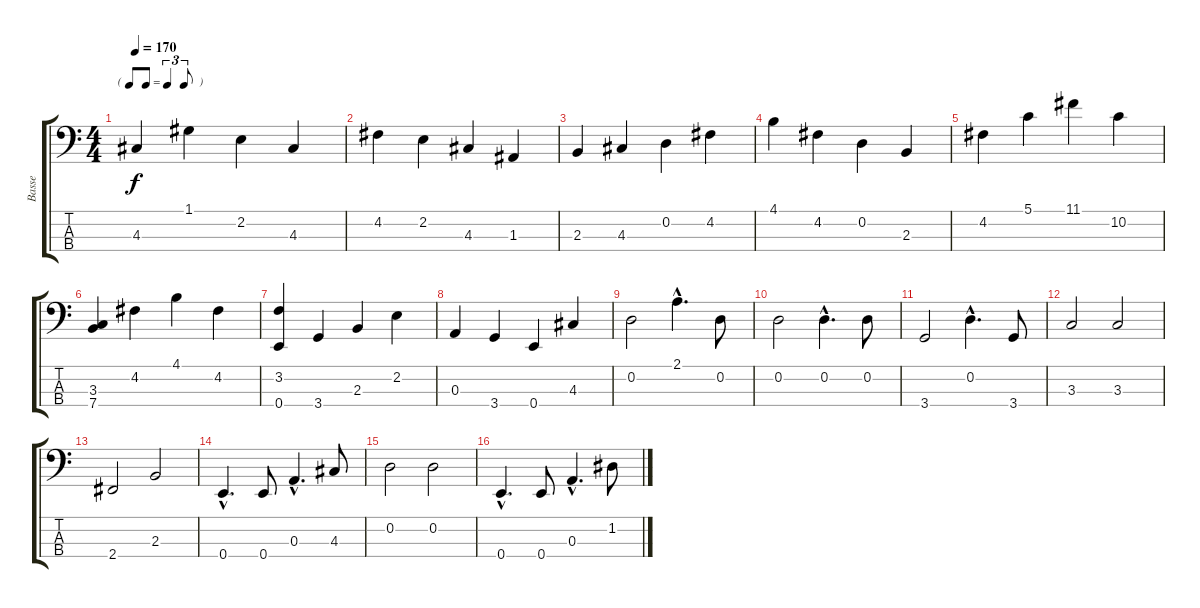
\track ("Basse" "Basse") {instrument acousticbass}
\staff {score tabs}
\tuning (G2 D2 A1 E1) {hide}
\ts (4 4)
\tf triplet8th
\tempo 170
\clef f4
\ks c
4.3.4{dy f} 1.1.4 2.2.4 4.3.4 |
4.2.4 2.2.4 4.3.4 1.3.4 |
2.3.4 4.3.4 0.2.4 4.2.4 |
4.1.4 4.2.4 0.2.4 2.3.4 |
4.2.4 5.1.4 11.1.4 10.2.4 |
(3.3 7.4).4 4.2.4 4.1.4 4.2.4 |
(3.2 0.4).4 3.4.4 2.3.4 2.2.4 |
0.3.4 3.4.4 0.4.4 4.3.4 |
0.2.2 2.1{hac}.4{d} 0.2.8 |
0.2.2 0.2{hac}.4{d} 0.2.8 |
3.4.2 0.2{hac}.4{d} 3.4.8 |
3.3.2 3.3.2 |
2.4.2 2.3.2 |
0.4{hac}.4{d} 0.4.8 0.3{hac}.4{d} 4.3.8 |
0.2.2 0.2.2 |
0.4{hac}.4{d} 0.4.8 0.3{hac}.4{d} 1.2.8
